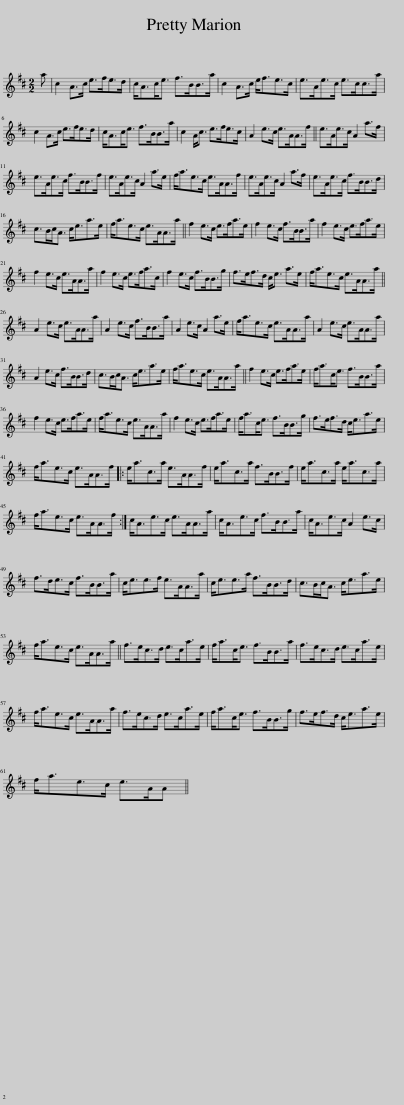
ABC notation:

X:1
L:1/8
M:2/2
I:linebreak $
K:D
V:1 treble
V:1
 a | c2 A>c e>fe>d | c<Ac<e f>BB>a | c2 A>c e<fe>c | e>Ae>c e>cc>a |$ %5
 c2 A>c e>fe>d | c<Ac<e f>BB>a | c2 A<c e>fe>c | A2 e>c e>AA>f || e>Ae>c A2 a>f |$ %10
 e>Ae>c f>BB>f | e>Ae>c A2 a>e | f<ae>c e>AA>f | e>Ae>c A2 a>f | e>Ae>c f>BB>d |$ %15
 c>Bc<A c<ea>e | f<ae>c e>AA>a || f2 e>c e>fa>e | f2 e>c f>BB>a | f2 e>c e>fa>e |$ %20
 f2 e>c e>AA>a | f2 e>c e>fa>c | f2 e>c f>BB>g | f>ef>d c<e a>e | f<ae>c e>AA>a ||$ %25
 A2 e>c e>AA>a | A2 e>c f>BB>a | A2 e>c A2 a>e | f<ae>c e>AA>a | A2 e>c e>AA>a |$ %30
 A2 e>c f>BB>d | c>Bc<A c<ea>e | f<ae>c e>AA>a || f2 e>c e>fa>e | f<ac<e f>BB>a |$ %35
 f2 e>c e>fa>e | f<ae>c e>AA>a | f2 e>c e>fa>e | f<ac<e f>BB>g | f>ef>d c<ea>e |$ %40
 f<ae>c e>AA>f |: e<ac>a e>AA>f | e<ac>a f>BB>f | e<ac>a e<ac>a |$ f<ae>c e>AA>f :| %45
 c<Ae>c e>AA>a | c<Ae>c f>BB>a | c<Ae>c A2 e>c |$ f>de>c f>BB>a | c<ee>f e>AA>a | %50
 c<ee>a f>BB>d | c>Bc<A c<ea>e |$ f<ae>c e>AA>a || f>ec>d e>ca>e | f<ac<e f>BB>a | %55
 f>ec>d e>ca>e |$ f<ae>c e>AA>a | f>ec>d e>ca>e | f<ac<e f>BB>g | f>ef>d c<ea>e |$ %60
 f<ae>c e>AA || %61
